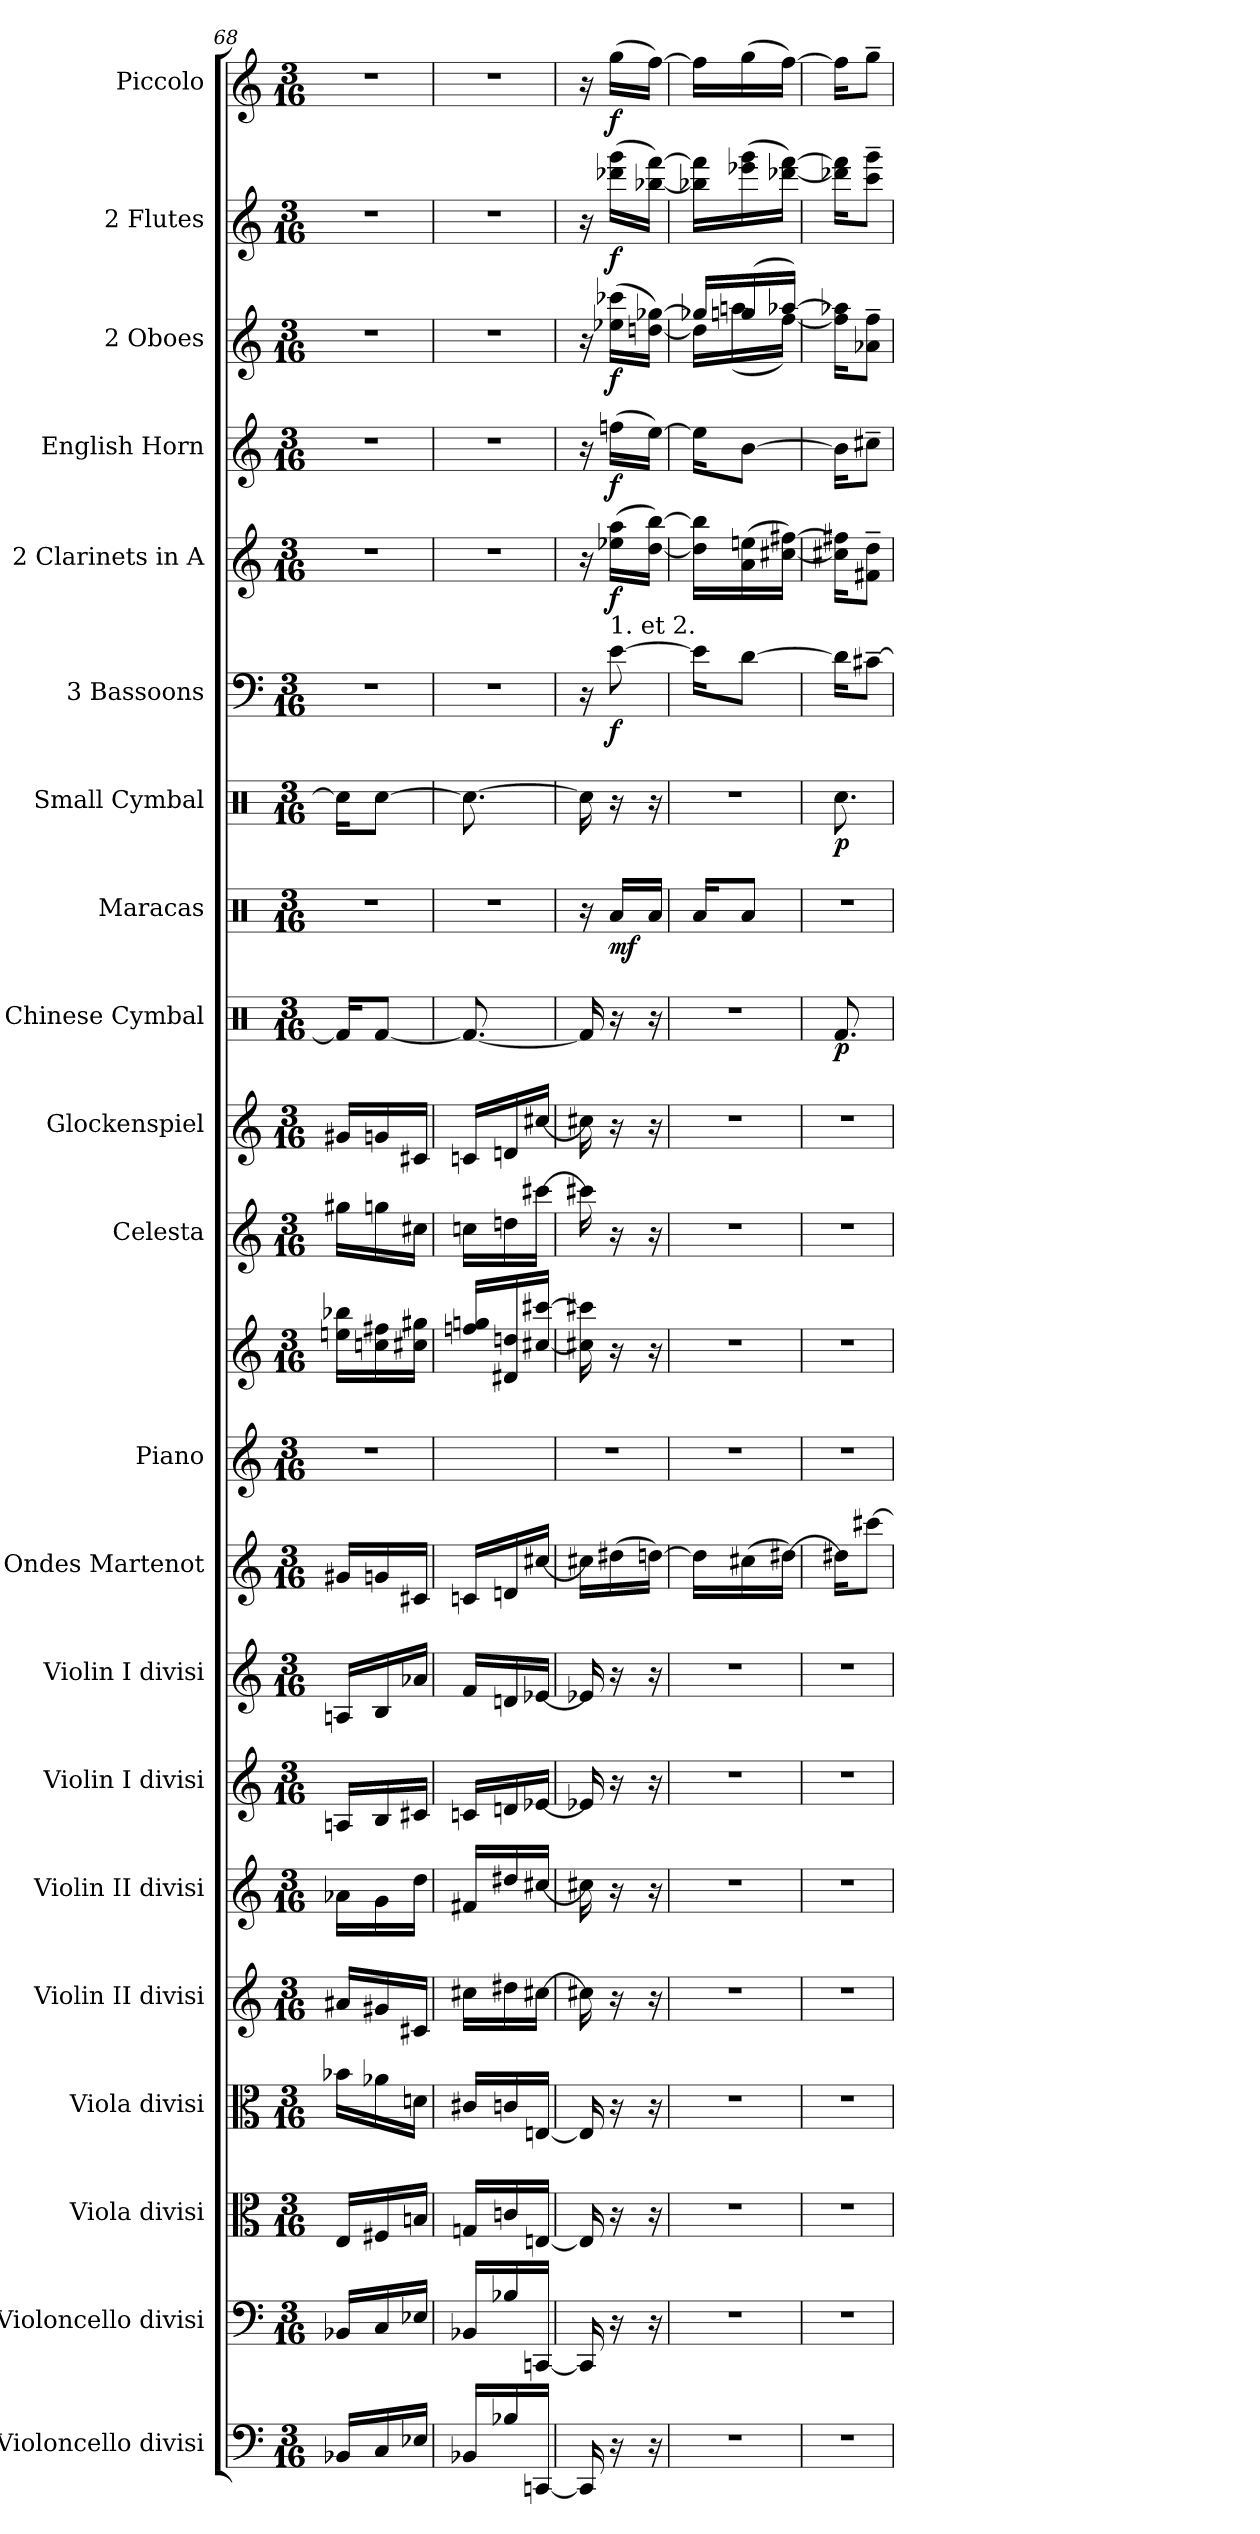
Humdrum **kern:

**kern	**kern	**kern	**kern	**kern	**kern	**kern	**kern	**kern	**kern	**kern	**kern	**kern	**kern	**dynam	**kern	**dynam	**kern	**dynam	**kern	**dynam	**kern	**dynam	**kern	**dynam	**kern	**dynam	**kern	**dynam	**kern	**dynam
*part21	*part20	*part19	*part18	*part17	*part16	*part15	*part14	*part13	*part12	*part12	*part11	*part10	*part9	*part9	*part8	*part8	*part7	*part7	*part6	*part6	*part5	*part5	*part4	*part4	*part3	*part3	*part2	*part2	*part1	*part1
*staff22	*staff21	*staff20	*staff19	*staff18	*staff17	*staff16	*staff15	*staff14	*staff13	*staff12	*staff11	*staff10	*staff9	*staff9	*staff8	*staff8	*staff7	*staff7	*staff6	*staff6	*staff5	*staff5	*staff4	*staff4	*staff3	*staff3	*staff2	*staff2	*staff1	*staff1
*I"Violoncello divisi	*I"Violoncello divisi	*I"Viola divisi	*I"Viola divisi	*I"Violin II divisi	*I"Violin II divisi	*I"Violin I divisi	*I"Violin I divisi	*I"Ondes Martenot	*I"Piano	*	*I"Celesta	*I"Glockenspiel	*I"Chinese Cymbal	*	*I"Maracas	*	*I"Small Cymbal	*	*I"3 Bassoons	*	*I"2 Clarinets in A	*	*I"English Horn	*	*I"2 Oboes	*	*I"2 Flutes	*	*I"Piccolo	*
*I'vc div	*I'vc div	*I'vla div	*I'vla div	*I'vn div	*I'vn div	*I'vn div	*I'vn div	*I'ond	*	*	*I'cel	*I'glock	*I'cymb	*	*I'marac	*	*I'cymb	*	*I'bn	*	*I'cl	*	*	*	*I'ob	*	*I'fl	*	*I'picc	*
*clefF4	*clefF4	*clefC3	*clefC3	*clefG2	*clefG2	*clefG2	*clefG2	*clefG2	*clefG2	*clefG2	*clefG2	*clefG2	*clefX	*	*clefX	*	*clefX	*	*clefF4	*	*clefG2	*	*clefG2	*	*clefG2	*	*clefG2	*	*clefG2	*
*	*	*	*	*	*	*	*	*	*	*	*ITrd-7c-12	*ITrd-14c-24	*	*	*	*	*	*	*	*	*ITrd2c3	*	*ITrd4c7	*	*	*	*	*	*ITrd-7c-12	*
*k[]	*k[]	*k[]	*k[]	*k[]	*k[]	*k[]	*k[]	*k[]	*k[]	*k[]	*k[]	*k[]	*k[]	*	*k[]	*	*k[]	*	*k[]	*	*k[f#c#g#]	*	*k[b-]	*	*k[]	*	*k[]	*	*k[]	*
*M3/16	*M3/16	*M3/16	*M3/16	*M3/16	*M3/16	*M3/16	*M3/16	*M3/16	*M3/16	*M3/16	*M3/16	*M3/16	*M3/16	*	*M3/16	*	*M3/16	*	*M3/16	*	*M3/16	*	*M3/16	*	*M3/16	*	*M3/16	*	*M3/16	*
=68	=68	=68	=68	=68	=68	=68	=68	=68	=68	=68	=68	=68	=68	=68	=68	=68	=68	=68	=68	=68	=68	=68	=68	=68	=68	=68	=68	=68	=68	=68
16BB-XLL	16BB-XLL	16ELL	16b-XLL	16a#XLL	16a-XLL	16AnLL	16AnLL	16g#XLL	16%3r	16een 16bb-XLL	16ggg#XLL	16ggg#XLL	16Rf/KL]	.	16%3r	.	16Rcc\KL]	.	16%3r	.	16%3r	.	16%3r	.	16%3r	.	16%3r	.	16%3r	.
16C	16C	16F#X	16a-X	16g#X	16g	16B	16B	16gn	.	16ccn 16ff#X	16gggn	16gggn	[8Rf/J	.	.	.	[8Rcc\J	.	.	.	.	.	.	.	.	.	.	.	.	.
16E-XJJ	16E-XJJ	16BnJJ	16dnJJ	16c#XJJ	16ddJJ	16c#XJJ	16a-XJJ	16c#XJJ	.	16cc#X 16gg#XJJ	16ccc#XJJ	16ccc#XJJ	.	.	.	.	.	.	.	.	.	.	.	.	.	.	.	.	.	.
=69	=69	=69	=69	=69	=69	=69	=69	=69	=69	=69	=69	=69	=69	=69	=69	=69	=69	=69	=69	=69	=69	=69	=69	=69	=69	=69	=69	=69	=69	=69
16BB-XLL	16BB-XLL	16GnLL	16c#XLL	16cc#XLL	16f#XLL	16cnLL	16fLL	16cnLL	16ryy	16ffn\ 16ggn\LL	16cccnLL	16cccnLL	8.Rf/_	.	16%3r	.	8.Rcc\_	.	16%3r	.	16%3r	.	16%3r	.	16%3r	.	16%3r	.	16%3r	.
16B-X	16B-X	16cn	16cn	16dd#X	16dd#X	16dn	16dn	16dn	16ryy	16d#X/ 16ddn/	16dddn	16dddn	.	.	.	.	.	.	.	.	.	.	.	.	.	.	.	.	.	.
[16CCnJJ	[16CCnJJ	[16EnJJ	[16EnJJ	[16cc#XJJ	[16cc#XJJ	[16e-XJJ	[16e-XJJ	[16cc#XJJ	16ryy	[16cc#X [16ccc#XJJ	[16cccc#XJJ	[16cccc#XJJ	.	.	.	.	.	.	.	.	.	.	.	.	.	.	.	.	.	.
=70	=70	=70	=70	=70	=70	=70	=70	=70	=70	=70	=70	=70	=70	=70	=70	=70	=70	=70	=70	=70	=70	=70	=70	=70	=70	=70	=70	=70	=70	=70
16CC]	16CC]	16E]	16E]	16cc#X]	16cc#X]	16e-X]	16e-X]	16cc#XLL]	16%3r	16cc#X] 16ccc#X]	16cccc#X]	16cccc#X]	16Rf/]	.	16r	.	16Rcc\]	.	16r	.	16r	.	16r	.	16r	.	16r	.	16r	.
!	!	!	!	!	!	!	!	!	!	!	!	!	!	!	!	!	!	!	!LO:TX:a:t=1. et 2.	!	!	!	!	!	!	!	!	!	!	!
16r	16r	16r	16r	16r	16r	16r	16r	(16dd#X	.	16r	16r	16r	16r	.	16Ra/LL	mf	16r	.	[8e	f	(16ccn 16ff#LL	f	(16b-XLL	f	(16ee-X 16ccc-XLL	f	(16ddd-X 16gggLL	f	(16gggLL	f
16r	16r	16r	16r	16r	16r	16r	16r	[16ddnJJ)	.	16r	16r	16r	16r	.	16Ra/JJ	.	16r	.	.	.	[16b [16gg#JJ)	.	[16aJJ)	.	[16ddn [16gg-XJJ)	.	[16bb-X [16fffJJ)	.	[16fffJJ)	.
=71	=71	=71	=71	=71	=71	=71	=71	=71	=71	=71	=71	=71	=71	=71	=71	=71	=71	=71	=71	=71	=71	=71	=71	=71	=71	=71	=71	=71	=71	=71
*	*	*	*	*	*	*	*	*	*	*	*	*	*	*	*	*	*	*	*	*	*	*	*	*	*^	*	*	*	*	*
16%3r	16%3r	16%3r	16%3r	16%3r	16%3r	16%3r	16%3r	16ddLL]	16%3r	16%3r	16%3r	16%3r	16%3r	.	16Ra/KL	.	16%3r	.	16eKL]	.	16b] 16gg#]LL	.	16aKL]	.	16gg-XLL]	16ddnLL]	.	16bb-X] 16fff]LL	.	16fffLL]	.
.	.	.	.	.	.	.	.	(16cc#X	.	.	.	.	.	.	8Ra/J	.	.	.	[8dJ	.	(16f# 16cc#X	.	[8eJ	.	(16ggn	(16aan	.	(16eee-X 16ggg	.	(16ggg	.
.	.	.	.	.	.	.	.	[16dd#XJJ)	.	.	.	.	.	.	.	.	.	.	.	.	[16a#X [16dd#XJJ)	.	.	.	[16aa-XJJ)	[16ffJJ)	.	[16ddd-X [16fffJJ)	.	[16fffJJ)	.
*	*	*	*	*	*	*	*	*	*	*	*	*	*	*	*	*	*	*	*	*	*	*	*	*	*v	*v	*	*	*	*	*
=72	=72	=72	=72	=72	=72	=72	=72	=72	=72	=72	=72	=72	=72	=72	=72	=72	=72	=72	=72	=72	=72	=72	=72	=72	=72	=72	=72	=72	=72	=72
16%3r	16%3r	16%3r	16%3r	16%3r	16%3r	16%3r	16%3r	16dd#XKL]	16%3r	16%3r	16%3r	16%3r	8.Rf/	p	16%3r	.	8.Rcc\	p	16dKL]	.	16a#X] 16dd#X]KL	.	16eKL]	.	16ff] 16aa-X]KL	.	16ddd-X] 16fff]KL	.	16fffKL]	.
.	.	.	.	.	.	.	.	[8ccc#XJ	.	.	.	.	.	.	.	.	.	.	[8c#X~J	.	8d#X~ 8b~J	.	8f#X~J	.	8a-X~ 8ff~J	.	8ccc~ 8ggg~J	.	8ggg~J	.
=	=	=	=	=	=	=	=	=	=	=	=	=	=	=	=	=	=	=	=	=	=	=	=	=	=	=	=	=	=	=
*-	*-	*-	*-	*-	*-	*-	*-	*-	*-	*-	*-	*-	*-	*-	*-	*-	*-	*-	*-	*-	*-	*-	*-	*-	*-	*-	*-	*-	*-	*-
